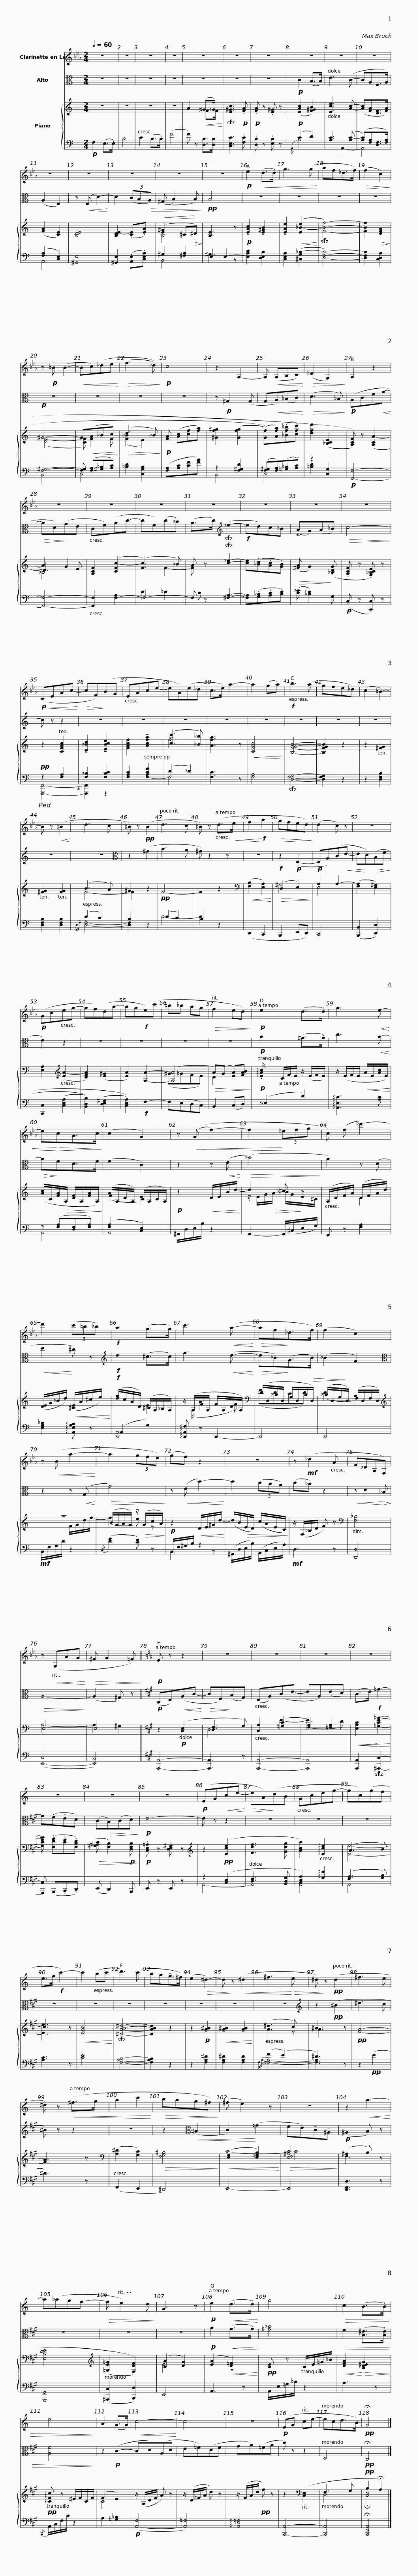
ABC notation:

X:1
%%score 1 2 { ( 3 5 7 ) | ( 4 6 ) }
L:1/8
Q:1/4=60
M:2/4
I:linebreak $
K:C
V:1 treble transpose=-3
V:2 alto
V:3 treble
V:5 treble
V:7 treble
V:4 bass
V:6 bass
V:1
[K:Eb] z4 | z4 | z4 | z4 | z4 | %5
 z4 | z4 | z4 |$ z4 | z4 | %10
 z4 | z4 | z4 | z4 | z4 | %15
!p! e2!<(! (d>.d) |$ g3 (g!<)! | af_d>f) |!>(! (f2 c2)!>)! | z!p! =B (B2- | %20
!<(! Bc)(_de!<)! |!>(! (f3 _d))!>)! |!p! c4 | z2 A,2- |$ A,!<(! (A,B,C)!<)! | %25
!>(! (_D2 G,2)!>)! | A,2 z2 | z4 | z4 | z4 | %30
 z4 |$ z4 | z4 | z4 |!p!!<(! (CEAc-!<)! | %35
!>(! cF)!>)!(BG | EAce- | eA)(e_d |$ c>e) a2- | a2 (ga) | %40
!f! b3 (a | gfe_d) | (c2 =B2-) | B z!<(! (=B2!<)! | d3 c | %45
 =B) z!pp! (B2 | d3 c |$ =B) z (d>!<(!e | f2!<)!!f! a2 |!>(! gfed)!>)! | %50
 (d2 c) z | z4 |!p! (Gceg- | gf)(da- | ag!f!e)(c' |$ %55
 =b_b ag |!>(! f2 ed)!>)! |!p! e2 (d>.d) | g3!<(! e- | e!<)!!>(!cA>c!>)! |$ %60
 (c2 G2) | z!<(! ((G f2-) | f2!<)! (3=efg | c) (f _d'2-) |$ d'2 (3(c'=b_b) | %65
!f! a2 (g>g) | c'3!<(! (a-!<)! |!>(! af!>)!_d>f) |$ (f2 c2) | z!<(! (B a2-!<)! | %70
 a2 (3gfe) | (gf) z2 |$ z4 | z!mf! (_d2 A | F_DA,F,) | %75
 z!<(! (G,AG!<)! |!>(! ^F G2 =F)!>)! ||$[K:C]!p! E z z2 | z4 | z4 | %80
 z4 | z4 | z4 | z4 |$ z4 | %85
!p! (EG!<(!ce-!<)! |!>(! eA)!>)!(dB | Gceg- | gc)(gf | e>g!f! c'2-) | %90
 c'2 (bc' | d'3) (c' |$ ba!tenuto!g>^f) | (e2!>(! ^d2-) | d!>)! z!<(! (^d2 | %95
 ^f3!<)!!>(! e | ^d)!>)! z!pp! (d2 | ^f3 e | ^d) z!<(! (^f>g | a2 c'2!<)! |$ %100
!>(! bag^f)!>)! | (^f e2) z | z4 | z2!<(! a2-!<)! | a(_agf- | %105
!>(! f e2) d!>)! | G3 z |$!p! e2!<(! (d>.d)!<)! | g4 |!>(! c2 (B>.B) | %110
 e4!>)! | A2 (G>G) |!<(! c4-!<)! |$ c4 | z4 | %115
!p! (EG ce- | ecd>B) |!pp! !fermata!G4 |] %118
V:2
 z4 | z4 | z4 | z4 | z4 | %5
 z4 | z4 |!p! C2 (B,>B,) |$ E3 (C- | CA,F,>A,) | %10
 (A,2 E,2) | z!<(! (E, D2-)!<)! | D2 (3(CB,!>(!A,) | ((^G, B,2) B,)!>)! |!pp! B,4 | %15
 z4 |$ z4 | z4 | z4 | z4 | %20
 z4 | z4 | z4 | z!p! ^G,2 (G, |$ G,!<(!A,)(_B,C)!<)! | %25
!>(! (D3 _B,)!>)! |!p! (A,CF!<(!A-!<)! |!>(! AD)!>)!(GE | CF)(Ac- | cF)(c_B) | %30
 (A>c)[K:treble]!sfz! (_e2- |$!f! ed)c_B | (!>!AG)(A_B) |!>(! c4-!>)! | c z z2 | %35
 z4 | z4 | z4 |$ z4 | z4 | %40
 z4 | z4 | z4 | z4 | z4 | %45
[K:alto] z2 (^G2 | B3 A |$ ^G) z2 z | z4 | z2!p! (E,2- | %50
 E,A,)(C!<(!E- | E!<)!D)!>(!(B,F!>)! | E2) z2 | z4 | z4 |$ %55
 z4 | z4 |!p! A2 (^G>.G) | c3!<(! A-!<)! |!>(! A!>)!FD>F |$ %60
 (F2 C2) | z2 z!<(! (E!<)! |!>(! (_B4)!>)! | A2) z (D |$!<(! d2!<)! ^c) z | %65
[K:treble]!f! d2 (^c>c) | f3!<(! (d-!<)! |!>(! d_B)!>)!(G>B) |$ (_B2 F2) |[K:alto] z2 z!<(! (G,!<)! | %70
!>(! G4)!>)! | z!<(! (E d2-)!<)! |$ d2 (3(cBA) | (c_B) z2 |!<(! z D2!<)!!>(! _B,!>)! | %75
!>(! A,4-!>)! | (A,2 ^G,) z ||$[K:A]!p! (C,E,)!<(!(A,C-!<)! |!>(! CF,)!>)!(B,G,) | (E,A,)(CE- | %80
 EA,)(ED) | (C>E)!f! =G2- | G(.F.ED) | (C!>(!B,)(CD)!>)! |$!p! E4- | %85
 E z z2 | z4 | z4 | z4 | z4 | %90
 z4 | z4 |$ z4 | z4 | z4 | %95
 z4 |[K:treble] z2!pp! (^B2 | ^d3 c | ^B) z z2 | z4 |$ %100
 z2[K:alto]!<(! (^B,2 | C2)!<)! (=G2 | FE)!tenuto!C!tenuto!^A, | (^A,2 B,) z | z4 | %105
 z4 | z4 |$!p! A2!<(! (G>.G)!<)! | [=G_B]4 |!>(! F2 ([B,^E]>.[B,E]) | %110
 [A,F]4!>)! | z2!p! (C2- | CD)(A,D |$ E=F)(DF | GA)(=FA | %115
 c) z z2 | D,4 |!pp! !fermata!C,4 |] %118
V:3
 z4 | z4 | z4 | z4 | A2!<(! (^G>G)!<)! | %5
!sfz! [E^Gc]3!p! .[FA] |!p! .[FA] z .[E^G] z |!p! ([EAc]2 [F^GB]2) |$ [Ece]3 [Ac]- | ([Ac][FA][DF]>[FA]) | %10
 ([FA]2 [CE]2) | [B,DE]4 | [B,DE-]2 (.[CE].[EA]) |!<(! ([E^G]2 ^C!<)!!>(!^D)!>)! | [B,E]3 z | %15
!p! !tenuto![EAc]2 !tenuto![E^GB]2 |$ !tenuto![EAe]2!<(! (([E_B-e]2!<)! |!sfz! [FBf]4-)) | [FBf]2!>(! [DFA]2!>)! |!p! ^G4- | %20
 G!<(!(A_Bc)!<)! |!>(! (d3 _B)!>)! |!p! [FA] ([Ac][cf][fa]) | [^Gf^g]2 ((([Gfg]2 |$ ([Gf])))[Afa])(.[_Bf_b].[cfc']) | %25
 [dfd']2 ((([_B,CE]2 | [A,CF]))) z (([A,CA-]2 | A2)) G2 | [A,CF]2 ([CFc-]2 | ([Fc]3) _B) | %30
 A z!sfz! [c_e]2- |$ [ce](.[_Bd].[Ac].[GB]) |!>(! ([^FA] G2)!>)! (.[_B,DG] | .[A,CF] z .[G,_B,CE]) z | z2 [CFAc]2 | %35
 !tenuto![D_Bd]2 !tenuto![EBce]2 | !tenuto![FAcf]2 !tenuto![Acfa]2 | (([cc']3 [_B_b])) |$ [Afa]3 z |!<(! [CFAc]4!<)! | %40
 [B,FGB]4- | [B,FGB]2 z2 | z2 [^FG]2 | [^FG]2 [FG]2 | (B3 A) | %45
 ^G2 z2 |!pp! F4- |$ F2 z2 |[K:bass]!<(! ([F,B,]2 [E,A,]2)!<)! |!f!!>(! (D,2 E,2)!>)! | %50
!p! A,2 A,2- | (([F,A,]2 [E,^G,]2)) | [E,A,]2[K:treble] ([EA-]2 | [DFA]2) (([E^G]2 | [EA]2)) [A,A]2- |$ %55
 ([A,A]4 |!>(! A)(G [EA])[FAB]!>)! | !arpeggio!.[EAc]/ C/F/E/ z/ (E/F/E/) | z/ (E/F/E/!<(! A/E/[Ac]/E/)!<)! | ([Ac]/C/[FA]/!>(!A,/ [DF]/A,/[FA]/A,/)!>)! |$ %60
 (F/A,/D/A,/) (C/A,/C/A,/) |!p! z2!<(! D/E/B/d/-!<)! | d2 ^c z | (A,/D/F/A/) (D/F/A/d/) |$ ([DE]/G/_B/d/)!<(! ([^CE]/A/^c/e/)!<)! | %65
!f! ([df]/c/A/D/) (^C/A,/_B,/A,/) | z/ (A,/F/A,/ F/A,/D/A,/) |[K:bass] (D/D,/_B,/D,/ G,/D,/B,/!>(!D,/) |$ (_B,/D,/G,/!>)!D,/) (F,/D,/F,/D,/) |[K:treble] z4 | %70
 (B/G/A/G/) z/!>(! (G/c/A/)!>)! | z2!<(! D/E/^G/d/-!<)! |$ (d/B/!>(!E/D/) (c/A/E/C/)!>)! | z/ (F,/_B,/D/ F) z |[K:bass] [F,_B,]4 | %75
 E,4- | E,4 ||$[K:A] z2!p! ([C,E,]2 | [D,F,]3 G,) | [C,A,]2 ([=G,C]2 | %80
 [F,A,]2) [=F,A,]2 |!<(!!<(! [E,A,C]2!<)! [=G,-CE-=G-]2!<)! | [G,CEG] (.[F,DF].[CE].[F,B,D]) |!>(! ([=G,^A,C] [F,B,]2)!p! [D,F,B,]!>)! |$!p! .[C,E,=A,] z .[D,E,^G,] z | %85
[K:treble] z2!pp! ([Ece]2 | [Fdf]3 [Gdg] | [Aca]2) !arpeggio![Ece]2 | (A3 B) | c3 z | %90
!<(! [EAc]4!<)! |!sfz! [^DAB^d]4- |$ [DABd]2 z2 | z2!p! !tenuto![A^B]2 |!<(! !tenuto![A^B]2 !tenuto![AB]2!<)! | %95
 (^d3 c) | ^B3 z |!pp! [FA]4- | [FA]3 z |[K:bass] ([A,^D]2 [G,C]2) |$ %100
!>(! [F,G,^B,]4!>)! |!<(! (([E,G,]2 [E,=G,B,]2))!<)! |!>(! [E,F,^A,C]4!>)! |!p! (^A,2 B,) z | [E,B,DE]4 | %105
[K:treble] ((([=G,E=G]2 [F,DF]2))) | ([CA]2 [DG]2) |$ ([EA]2!<(! [D=F]2)!<)! |!pp! [CE] z C/E/=G/_B/ |!<(! [DFA]2!<)!!>(! [B,D^EG]2!>)! | %110
!pp! !arpeggio![CFc] z ^E/F/C/F/ | (F2 E2) | z/ (A,/D/F/ A) z |$ z/ (D/=F/A/ d) z | z/ (F/A/d/!pp! f) z | %115
 z2[K:bass] ([C,E,]2 | F,3 G, |!pp! B,2 !fermata!A,2) |] %118
V:4
!p! F,2 (E,>.E,) | B,4 | C2 (B,>.B,) | (F4 | F) z [D,B,]>[D,B,] | %5
 [C,E,C]3 .[F,C] | .[D,B,] z .[E,B,] z | (C2 D2) |$ [A,C]3 ([A,-C] | ([A,C])[F,A,][D,F,]>[F,A,]) | %10
 ([F,A,]2 [C,E,]2) | [^G,,E,]4 | [^G,,E,]2 (.[A,,E,].[C,E,A,]) | ^G,2 [^F,A,]2 | E,2 E,2- | %15
 [E,A,C]2 [D,E,B,]2 |$ [C,E,A,]2 (([^C,G,_B,-]2 | [D,F,B,]4-)) | [D,F,B,]2 [C,D,A,]2 | [F,^G,]4- | %20
 [F,G,] ([F,A,][^G,_B,][A,C]) | [_B,D]2 [C,G,B,]2 | ([F,A,][A,C][CF][FA]) | z2 [F,^G,D]2 |$ ([F,^G,][F,A,])(.[=G,_B,].[A,C]) | %25
 z2 [C,G,]2 |!p! [F,,F,]4- | [F,,F,]4- | [F,,F,]2 [F,-A,]2 | F,4- | %30
 F, z [^F,A,]2- |$ [F,A,](.[G,_B,].[A,C].[B,D]) | (([C_E] [_B,D]2)) G, |!p! (.C, z .[C,,C,]) z |!pp!!ped! z2 [F,A,]2!ped-up! | %35
 [F,_B,]2 [F,B,C]2 | [F,A,C]2 [A,CF]2 | (D2 _D2) |$ [F,C]3 z | [F,A,]4 | %40
!sfz! [D,F,G,]4- | [D,F,G,]2 z2 | z2 [D,F,B,]2 | [D,F,B,]2 [D,F,B,]2 | (D2 C2) | %45
 B,2 z2 | (D2 C2) |$ B,2 z2 | (D,,2 C,,2 | B,,,2 E,,D,,) | %50
 C,,4 | (([B,,,B,,]2 [D,,D,]2)) | [C,,C,]2 ((([C,E,A,]2 | [B,,D,B,]2))) ((([D,E,^G,]2 | [C,E,A,]2)))!f! F,2- |$ %55
 F,(E,D,C,) | B,,2 (C,D,) |!p! (E,2 D2) | !arpeggio![A,,E,C]3 [A,C] | z ([F,A,][D,F,][F,A,]) |$ %60
 (([F,A,]2 [C,E,]2)) | ^G,,/D,/E,/B,/ z2 | G,,2- G,,/(^C,/E,/G,/) | F,, z [F,A,]2 |$ [E,G,_B,]2 !arpeggio![A,,E,G,A,] z | %65
 (A,,2 G,2) | !arpeggio![D,,A,,F,] z D,,2- | D,,4 |$ D,,4 |!mf! B,,/F,/G,/D/ z2 | %70
{/C,} (([DF]2 [CE])) z |!p! B,,/F,/^G,/B,/ z2 |$ (^G,,/D,/E,/B,/) (A,,/C,/E,/A,/) |!mf! D,3 z | [D,,D,]4 | %75
 ([E,,-C,]4 | [E,,B,,]4) ||$[K:A] [A,,,A,,]4- | [A,,,A,,]3 z | [A,,,A,,]4- | %80
 [A,,,A,,]4 | [A,,,A,,]2!sfz! [^A,,,C,]2- | [A,,,C,] (B,,,.C,,.D,,) | (E,, D,,2) B,,, |$ E,, z E,, z | %85
 z2 ([C,E,]2 | [D,F,]3 [B,,D,G,] | [C,E,A,]2) !arpeggio![G,E]2 | (([F,A,]3 [G,B,])) | [A,C]3 z | %90
 [CE]4 | [F,A,B,]4- |$ [F,A,B,]2 z2 | z2 [F,A,^D]2 | [F,A,^D]2 [F,A,D]2 | %95
 (F2 (E2) | ^D3) z | z2!pp! (E2 | ^D3) z | (F,,2 E,,2 |$ %100
 ^D,,4) | E,,4- | E,,4 | [D,,F,,D,]3 z | [G,,,G,,]4 | %105
 (([^A,,,C,]2 [B,,,D,]2)) | E,,4 |$ A,,3 z | A,,/E,/=G,/_B,/ z2 | A,3 z | %110
{/A,,,} A,,/C,/F,/C/ z2 | A,2 [=G,_B,]2 |!p! ([A,,-F,]4 |$ [A,,=F,]4) | !arpeggio![A,,D,=F,]4 | %115
 [A,,,A,,]4- | [A,,,A,,]4 | !fermata![A,,,E,,A,,]4 |] %118
V:5
 x4 | x4 | x4 | x4 | x2 F>F | %5
 x4 | x4 | x4 |$ x4 | x4 | %10
 x4 | x4 | x4 | B,4 | x4 | %15
 x4 |$ x4 | x4 | x4 | ([DF-]4 | %20
 [CF]) F2 F | ([F_B]2 E2) | x4 | x4 |$ x4 | %25
 x4 | x4 | D3 E | x4 | x2 F2- | %30
 F x3 |$ x4 | x4 | x4 | x4 | %35
 x4 | x4 | f4 |$ x4 | x4 | %40
 x4 | x4 | x4 | x4 | F4- | %45
 F2 x2 | x4 |$ x4 |[K:bass] x4 | ^G,4 | %50
 E,4 | x4 | x2[K:treble] x2 | x4 | x4 |$ %55
 (^G=GFE) | D2 x2 | x4 | x4 | x4 |$ %60
 (A2 E2) | x4 | z/ E/G/!>(!A/ _B/G/!>)!E/^C/ | x2 D2 |$ x4 | %65
 x2 E2 | x/ (A,/ A2 F) |[K:bass] (FDCD) |$ (D2 A,2) |[K:treble] x2 F/G/d/f/- | %70
 (f2 e) z | x4 |$ x4 | x4 |[K:bass] x4 | %75
 A,4- | A,2 ^G,2 ||$[K:A] x4 | D,4 | x2 E2- | %80
 (E3 D) | x4 | x4 | x4 |$ x4 | %85
[K:treble] x4 | x4 | x4 | [Ee]4- | [Ee]3 z | %90
 x4 | x4 |$ x4 | x4 | x4 | %95
 A3- z | A3 x | x4 | x4 |[K:bass] x4 |$ %100
 x4 | C4- | C4 | F,3 x | x4 | %105
[K:treble] x4 | E4 |$ z4 | x4 | x4 | %110
 x4 | C4 | x4 |$ x4 | x4 | %115
 x2[K:bass] x2 | D,4 | !fermata![C,E,]4 |] %118
V:6
 x4 | x4 | x4 | x4 | x4 | %5
 x4 | x4 |{/A,,} A,4 |$ x2 A,,2- | A,,4 | %10
 A,,4 | x4 | x4 | B,,4 | ^G,3 z | %15
 x4 |$ x4 | x4 | x4 | B,,4 | %20
 C,4 | x4 | x4 | B,,4 |$ C,4 | %25
 [_B,D]2 x2 | x4 | x4 | x4 | D2 _D2 | %30
 C x3 |$ x4 | x4 | x4 | [F,,,F,,]4- | %35
 [F,,,F,,]2 z2 | x2 F,2- | F,4 |$ x4 | x4 | %40
 x4 | x4 | x4 | x4 |{D,F,} [D,F,]4- | %45
 [D,F,]2 x2 | D4- |$ D2 x2 | x4 | x4 | %50
 x4 | x4 | x4 | x4 | x4 |$ %55
 x4 | x4 | E,4 | x4 | A,,4 |$ %60
 A,,4 | x4 | x4 | x4 |$ x4 | %65
 [D,,A,,]4 | x4 | x4 |$ x4 | x4 | %70
 x4 | B,,3 z |$ x4 | x4 | x4 | %75
 x4 | x4 ||$[K:A] x4 | x4 | x4 | %80
 x4 | x4 | x4 | x4 |$ x4 | %85
 A,,4- | A,,4 | A,,4 | A,,4 | x4 | %90
 x4 | x4 |$ x4 | x4 | x4 | %95
{F,-A,-} [F,A,]4- | [F,A,]3 x | x4 | x4 | x4 |$ %100
 x4 | x4 | x4 | x4 | x4 | %105
 x4 | x4 |$ x4 | x4 | x4 | %110
 x4 | x4 | x4 |$ x4 | x4 | %115
 x4 | x4 | x4 |] %118
V:7
 x4 | x4 | x4 | x4 | x4 | %5
 x4 | x4 | x4 |$ x4 | x4 | %10
 x4 | x4 | x4 | x4 | x4 | %15
 x4 |$ x4 | x4 | x4 | x4 | %20
 x4 | x4 | x4 | x4 |$ x4 | %25
 x4 | x4 | _B,4 | x4 | x4 | %30
 x4 |$ x4 | x4 | x4 | x4 | %35
 x4 | x4 | x4 |$ x4 | x4 | %40
 x4 | x4 | x4 | x4 | x4 | %45
 x4 | x4 |$ x4 |[K:bass] x4 | x4 | %50
 x4 | x4 | x2[K:treble] x2 | x4 | x4 |$ %55
 x4 | x4 | x4 | x4 | x4 |$ %60
 x4 | x4 | x4 | x4 |$ x4 | %65
 x4 | x4 |[K:bass] x4 |$ x4 |[K:treble] x4 | %70
 x4 | x4 |$ x4 | x4 |[K:bass] x4 | %75
 x4 | x4 ||$[K:A] x4 | x4 | x4 | %80
 x4 | x4 | x4 | x4 |$ x4 | %85
[K:treble] x4 | x4 | x4 | x4 | x4 | %90
 x4 | x4 |$ x4 | x4 | x4 | %95
 x4 | x4 | x4 | x4 |[K:bass] x4 |$ %100
 x4 | x4 | x4 | x4 | x4 | %105
[K:treble] x4 | x4 |$ x4 | x4 | x4 | %110
 x4 | x4 | x4 |$ x4 | x4 | %115
 x2[K:bass] x2 | x4 | x4 |] %118
